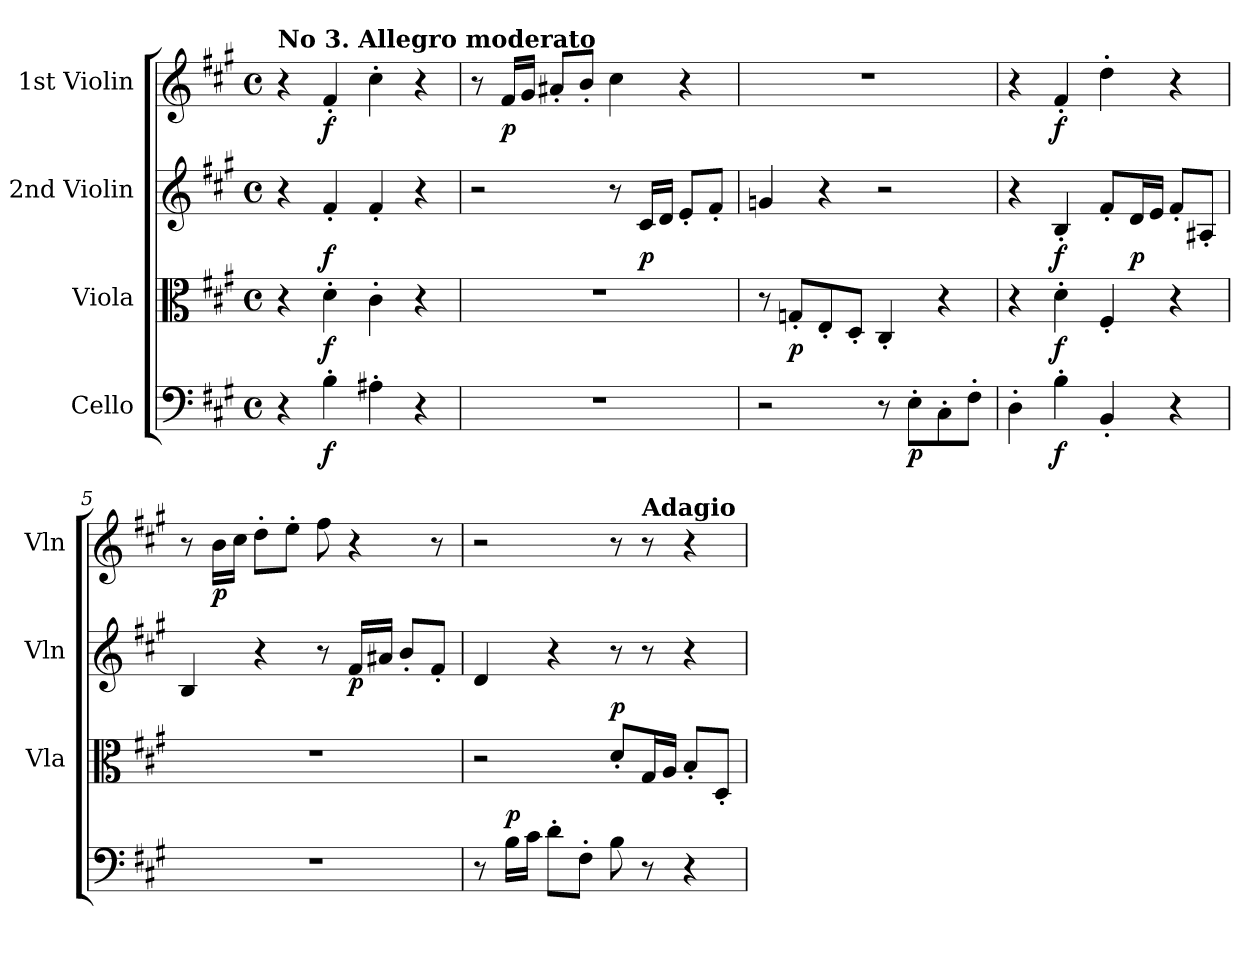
**kern	**dynam	**kern	**dynam	**kern	**dynam	**kern	**dynam
*part4	*part4	*part3	*part3	*part2	*part2	*part1	*part1
*staff4	*staff4	*staff3	*staff3	*staff2	*staff2	*staff1	*staff1
*I"Cello	*	*I"Viola	*	*I"2nd Violin	*	*I"1st Violin	*
*	*	*I'Vla	*	*I'Vln	*	*I'Vln	*
*clefF4	*	*clefC3	*	*clefG2	*	*clefG2	*
*k[f#c#g#]	*	*k[f#c#g#]	*	*k[f#c#g#]	*	*k[f#c#g#]	*
*f#:	*	*f#:	*	*f#:	*	*f#:	*
*M4/4	*	*M4/4	*	*M4/4	*	*M4/4	*
*met(c)	*	*met(c)	*	*met(c)	*	*met(c)	*
=1	=1	=1	=1	=1	=1	=1	=1
!	!	!	!	!	!	!LO:TX:a:B:t=No 3.  Allegro moderato	!
4r	.	4r	.	4r	.	4r	.
!	!LO:DY:b	!	!LO:DY:b	!	!LO:DY:b	!	!LO:DY:b
4B'\	f	4d'\	f	4f#'/	f	4f#'/	f
4A#X'\	.	4c#'\	.	4f#'/	.	4cc#'\	.
4r	.	4r	.	4r	.	4r	.
=2	=2	=2	=2	=2	=2	=2	=2
1r	.	1r	.	2r	.	8r	.
!	!	!	!	!	!	!	!LO:DY:b
.	.	.	.	.	.	16f#/LL	p
.	.	.	.	.	.	16g#/JJ	.
.	.	.	.	.	.	8a#X'/L	.
.	.	.	.	.	.	8b'/J	.
.	.	.	.	8r	.	4cc#\	.
!	!	!	!	!	!LO:DY:b	!	!
.	.	.	.	16c#/LL	p	.	.
.	.	.	.	16d/JJ	.	.	.
.	.	.	.	8e'/L	.	4r	.
.	.	.	.	8f#'/J	.	.	.
=3	=3	=3	=3	=3	=3	=3	=3
2r	.	8r	.	4gn/	.	1r	.
!	!	!	!LO:DY:b	!	!	!	!
.	.	8Gn'/L	p	.	.	.	.
.	.	8E'/	.	4r	.	.	.
.	.	8D'/J	.	.	.	.	.
8r	.	4C#'/	.	2r	.	.	.
!	!LO:DY:b	!	!	!	!	!	!
8E'\L	p	.	.	.	.	.	.
8C#'\	.	4r	.	.	.	.	.
8F#'\J	.	.	.	.	.	.	.
=4	=4	=4	=4	=4	=4	=4	=4
4D'\	.	4r	.	4r	.	4r	.
!	!LO:DY:b	!	!LO:DY:b	!	!LO:DY:b	!	!LO:DY:b
4B'\	f	4d'\	f	4B'/	f	4f#'/	f
4BB'/	.	4F#'/	.	8f#'/L	.	4dd'\	.
!	!	!	!	!	!LO:DY:b	!	!
.	.	.	.	16d/L	p	.	.
.	.	.	.	16e/JJ	.	.	.
4r	.	4r	.	8f#'/L	.	4r	.
.	.	.	.	8A#X'/J	.	.	.
=5	=5	=5	=5	=5	=5	=5	=5
1r	.	1r	.	4B/	.	8r	.
!	!	!	!	!	!	!	!LO:DY:b
.	.	.	.	.	.	16b\LL	p
.	.	.	.	.	.	16cc#\JJ	.
.	.	.	.	4r	.	8dd'\L	.
.	.	.	.	.	.	8ee'\J	.
.	.	.	.	8r	.	8ff#\	.
!	!	!	!	!	!LO:DY:b	!	!
.	.	.	.	16f#/LL	p	4r	.
.	.	.	.	16a#X/JJ	.	.	.
.	.	.	.	8b'/L	.	.	.
.	.	.	.	8f#'/J	.	8r	.
=6	=6	=6	=6	=6	=6	=6	=6
8r	.	2r	.	4d/	.	2r	.
!	!LO:DY:a	!	!	!	!	!	!
16B\LL	p	.	.	.	.	.	.
16c#\JJ	.	.	.	.	.	.	.
8d'\L	.	.	.	4r	.	.	.
8F#'\J	.	.	.	.	.	.	.
!	!	!	!LO:DY:a	!	!	!	!
8BZ\	.	8d'Z/L	p	8r	.	8r	.
!	!	!	!	!	!	!LO:TX:a:B:t=Adagio	!
8r	.	16G#/L	.	8r	.	8r	.
.	.	16A/JJ	.	.	.	.	.
4r	.	8B'/L	.	4r	.	4r	.
.	.	8D'/J	.	.	.	.	.
=	=	=	=	=	=	=	=
*-	*-	*-	*-	*-	*-	*-	*-
